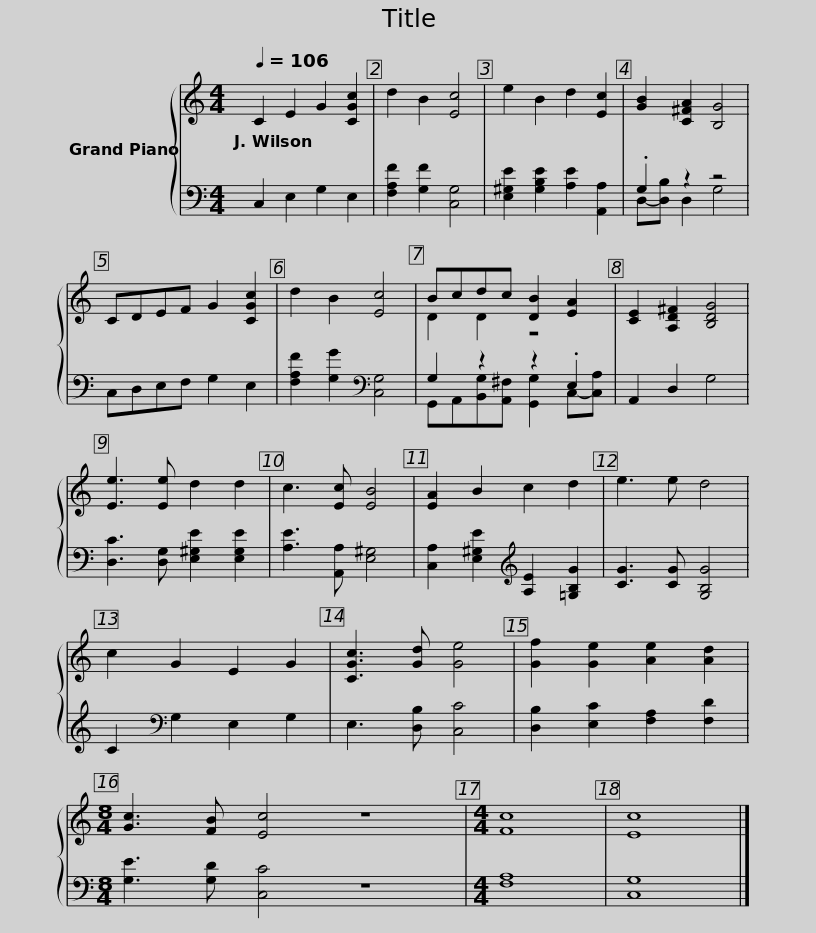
X:1
%%score { ( 1 4 ) | ( 2 3 ) }
L:1/8
Q:1/4=106
M:4/4
I:linebreak $
K:C
V:1 treble
V:4 treble
V:2 bass
V:3 bass
V:1
 C2 E2 G2 [CGc]2 | d2 B2 [Ec]4 | e2 B2 d2 [Ec]2 | [GB]2 [C^FA]2 [B,G]4 | CDEF G2 [CGc]2 | %5
 d2 B2 [Ec]4 | Bcdc [DB]2 [EA]2 |$ [CE]2 [A,D^F]2 [B,DG]4 | [Ee]3 [Ee] d2 d2 | c3 [Ec] [EB]4 | %10
 [EA]2 B2 c2 d2 | e3 e d4 | c2 G2 E2 G2 | [CGc]3 [Gd] [Ge]4 |$ [Gf]2 [Ge]2 [Ae]2 [Ad]2 | %15
[M:8/4] [Gc]3 [FB] [Ec]4 z8 |[M:4/4] [Fc]8 | [Ec]8 |] %18
V:2
 C,2 E,2 G,2 E,2 | [F,A,F]2 [G,F]2 [C,G,]4 | [E,^G,E]2 [G,B,E]2 [A,E]2 [A,,A,]2 | .G,2 z2 z4 | C,D,E,F, G,2 E,2 | %5
 [F,A,F]2 [G,G]2[K:bass] [C,G,]4 | G,2 z2 z2 .E,2 |$ A,,2 D,2 G,4 | [D,C]3 [D,G,] [E,^G,E]2 [E,G,E]2 | [A,E]3 [A,,A,] [E,^G,]4 | %10
 [C,A,]2 [E,^G,E]2[K:treble] [A,E]2 [=G,B,G]2 | [CG]3 [CG] [G,B,G]4 | C2[K:bass] G,2 E,2 G,2 | E,3 [D,B,] [C,C]4 |$ [D,B,]2 [E,C]2 [F,A,]2 [F,D]2 | %15
[M:8/4] [G,E]3 [G,D] [C,C]4 z8 |[M:4/4] [F,A,]8 | [C,G,]8 |] %18
V:3
 x8 | x8 | x8 | D,-[D,B,] D,2 G,4 | x8 | %5
 x4[K:bass] x4 | G,,A,,[B,,G,][A,,^F,] [G,,G,]2 C,-[C,A,] |$ x8 | x8 | x8 | %10
 x4[K:treble] x4 | x8 | x2[K:bass] x6 | x8 |$ x8 | %15
[M:8/4] x16 |[M:4/4] x8 | x8 |] %18
V:4
 x8 | x8 | x8 | x8 | x8 | %5
 x8 | D2 D2 z4 |$ x8 | x8 | x8 | %10
 x8 | x8 | x8 | x8 |$ x8 | %15
[M:8/4] x16 |[M:4/4] x8 | x8 |] %18
